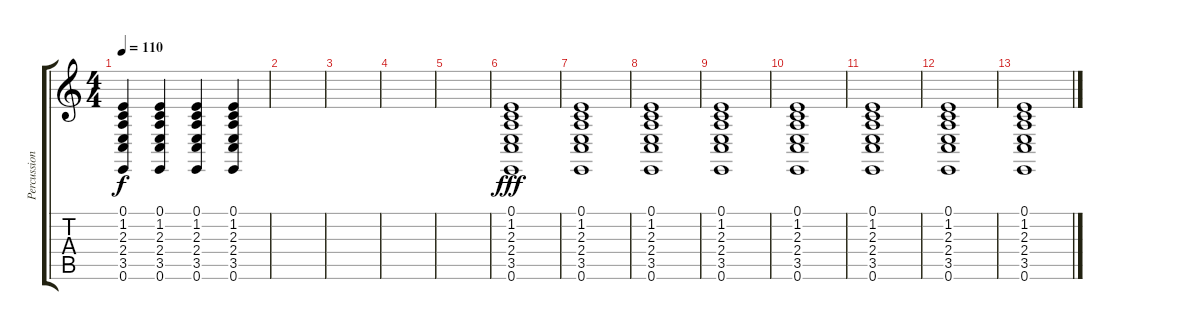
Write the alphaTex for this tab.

\track ("Percussion" "Percussion") {instrument taikodrum}
\staff {score tabs}
\tuning (E4 B3 G3 D3 A2 E2) {hide}
\ts (4 4)
\tempo 110
\clef g2
\ks c
(0.1 1.2 2.3 2.4 3.5 0.6).4{dy f} (0.1 1.2 2.3 2.4 3.5 0.6).4 (0.1 1.2 2.3 2.4 3.5 0.6).4 (0.1 1.2 2.3 2.4 3.5 0.6).4 |
|
|
|
|
(0.1 1.2 2.3 2.4 3.5 0.6).1{dy fff} |
(0.1 1.2 2.3 2.4 3.5 0.6).1 |
(0.1 1.2 2.3 2.4 3.5 0.6).1 |
(0.1 1.2 2.3 2.4 3.5 0.6).1 |
(0.1 1.2 2.3 2.4 3.5 0.6).1{instrument taikodrum} |
(0.1 1.2 2.3 2.4 3.5 0.6).1 |
(0.1 1.2 2.3 2.4 3.5 0.6).1{instrument taikodrum} |
(0.1 1.2 2.3 2.4 3.5 0.6).1
